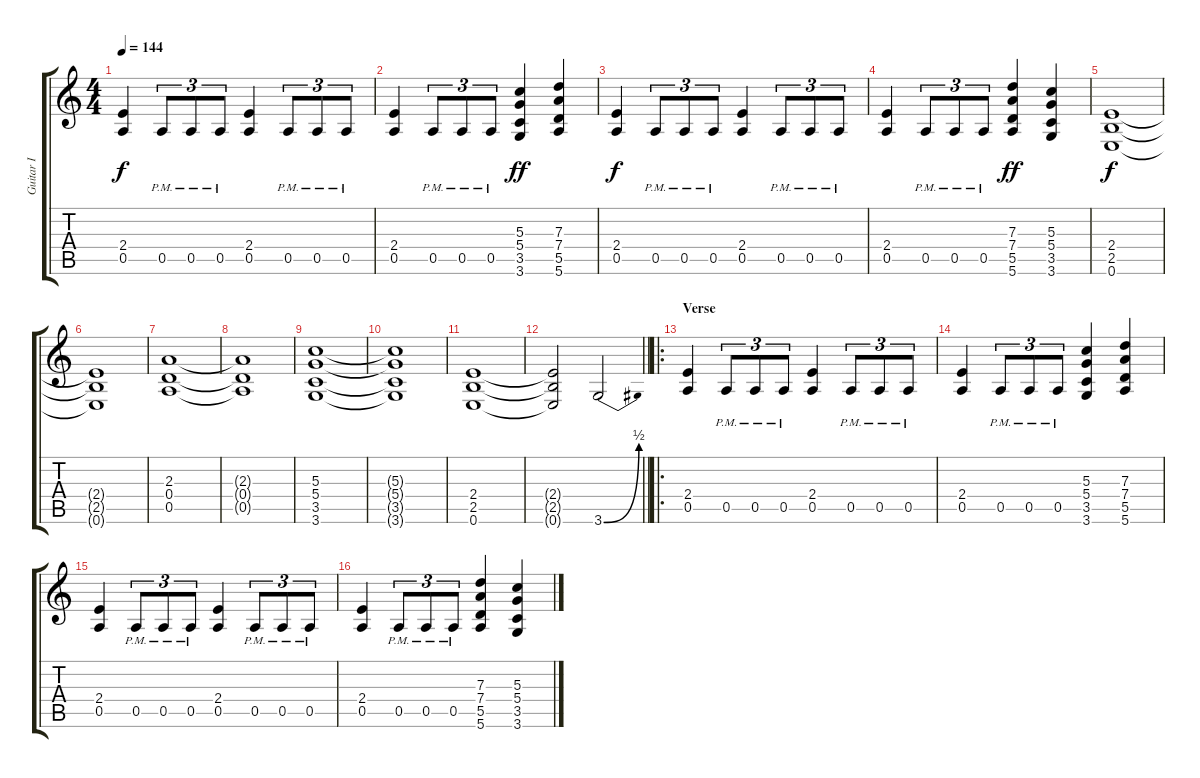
\track ("Guitar I" "Guitar I") {instrument overdrivenguitar}
\staff {score tabs}
\tuning (E4 B3 G3 D3 A2 E2) {hide}
\ts (4 4)
\tempo 144
\clef g2
\ks c
(2.4 0.5).4{dy f} 0.5{pm}.8{tu (3 2)} 0.5{pm}.8{tu (3 2)} 0.5{pm}.8{tu (3 2)} (2.4 0.5).4 0.5{pm}.8{tu (3 2)} 0.5{pm}.8{tu (3 2)} 0.5{pm}.8{tu (3 2)} |
(2.4 0.5).4 0.5{pm}.8{tu (3 2)} 0.5{pm}.8{tu (3 2)} 0.5{pm}.8{tu (3 2)} (5.3 5.4 3.5 3.6).4{dy ff} (7.3 7.4 5.5 5.6).4 |
(2.4 0.5).4{dy f} 0.5{pm}.8{tu (3 2)} 0.5{pm}.8{tu (3 2)} 0.5{pm}.8{tu (3 2)} (2.4 0.5).4 0.5{pm}.8{tu (3 2)} 0.5{pm}.8{tu (3 2)} 0.5{pm}.8{tu (3 2)} |
(2.4 0.5).4 0.5{pm}.8{tu (3 2)} 0.5{pm}.8{tu (3 2)} 0.5{pm}.8{tu (3 2)} (7.3 7.4 5.5 5.6).4{dy ff} (5.3 5.4 3.5 3.6).4 |
(2.4 2.5 0.6).1{dy f} |
(2.4{t} 2.5{t} 0.6{t}).1 |
(2.3 0.4 0.5).1 |
(2.3{t} 0.4{t} 0.5{t}).1 |
(5.3 5.4 3.5 3.6).1 |
(5.3{t} 5.4{t} 3.5{t} 3.6{t}).1 |
(2.4 2.5 0.6).1 |
\barLineRight lightlight
(2.4{t} 2.5{t} 0.6{t}).2 3.6{be (bend 0 0 60 2)}.2 |
\ro
\section ("" "Verse")
(2.4 0.5).4 0.5{pm}.8{tu (3 2)} 0.5{pm}.8{tu (3 2)} 0.5{pm}.8{tu (3 2)} (2.4 0.5).4 0.5{pm}.8{tu (3 2)} 0.5{pm}.8{tu (3 2)} 0.5{pm}.8{tu (3 2)} |
(2.4 0.5).4 0.5{pm}.8{tu (3 2)} 0.5{pm}.8{tu (3 2)} 0.5{pm}.8{tu (3 2)} (5.3 5.4 3.5 3.6).4 (7.3 7.4 5.5 5.6).4 |
(2.4 0.5).4 0.5{pm}.8{tu (3 2)} 0.5{pm}.8{tu (3 2)} 0.5{pm}.8{tu (3 2)} (2.4 0.5).4 0.5{pm}.8{tu (3 2)} 0.5{pm}.8{tu (3 2)} 0.5{pm}.8{tu (3 2)} |
(2.4 0.5).4 0.5{pm}.8{tu (3 2)} 0.5{pm}.8{tu (3 2)} 0.5{pm}.8{tu (3 2)} (7.3 7.4 5.5 5.6).4 (5.3 5.4 3.5 3.6).4
